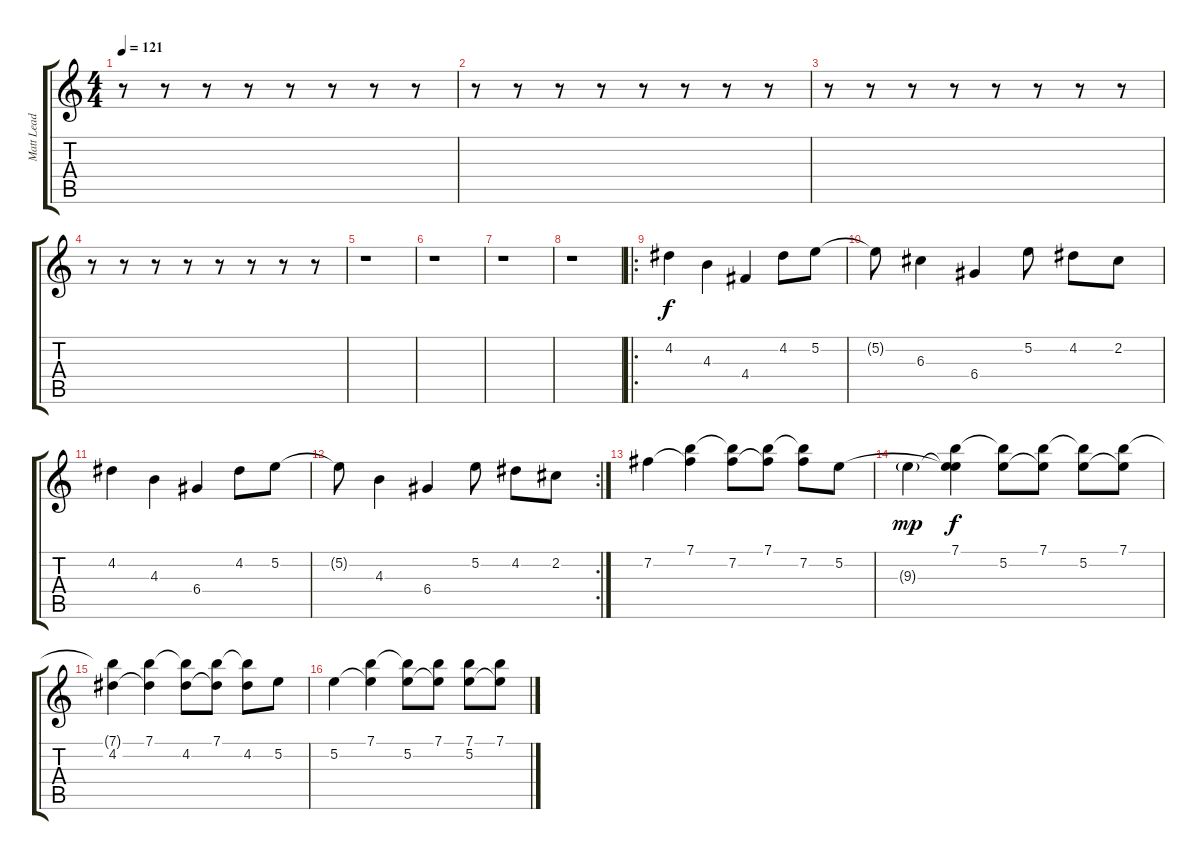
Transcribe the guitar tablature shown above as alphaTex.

\track ("Matt Lead " "Matt Lead ") {instrument distortionguitar}
\staff {score tabs}
\tuning (E4 B3 G3 D3 A2 E2) {hide}
\ts (4 4)
\tempo 121
\clef g2
\ks c
r.8{dy f} r.8 r.8 r.8 r.8 r.8 r.8 r.8 |
r.8 r.8 r.8 r.8 r.8 r.8 r.8 r.8 |
r.8 r.8 r.8 r.8 r.8 r.8 r.8 r.8 |
r.8 r.8 r.8 r.8 r.8 r.8 r.8 r.8 |
r.1 |
r.1 |
r.1 |
r.1 |
\ro
4.2.4 4.3.4 4.4.4 4.2.8 5.2.8 |
5.2{t}.8 6.3.4 6.4.4 5.2.8 4.2.8 2.2.8 |
4.2.4 4.3.4 6.4.4 4.2.8 5.2.8 |
\rc 2
5.2{t}.8 4.3.4 6.4.4 5.2.8 4.2.8 2.2.8 |
7.2.4 (7.1 7.2{t}).4 (7.1{t} 7.2).8 (7.1 7.2{t}).8 (7.1{t} 7.2).8 5.2.8 |
9.3{g}.4{dy mp} (7.1 5.2{t} 9.3{t}).4{dy f} (7.1{t} 5.2).8 (7.1 5.2{t}).8 (7.1{t} 5.2).8 (7.1 5.2{t}).8 |
(7.1{t} 4.2).4 (7.1 4.2{t}).4 (7.1{t} 4.2).8 (7.1 4.2{t}).8 (7.1{t} 4.2).8 5.2.8 |
5.2.4 (7.1 5.2{t}).4 (7.1{t} 5.2).8 (7.1 5.2{t}).8 (7.1 5.2).8 (7.1 5.2{t}).8
